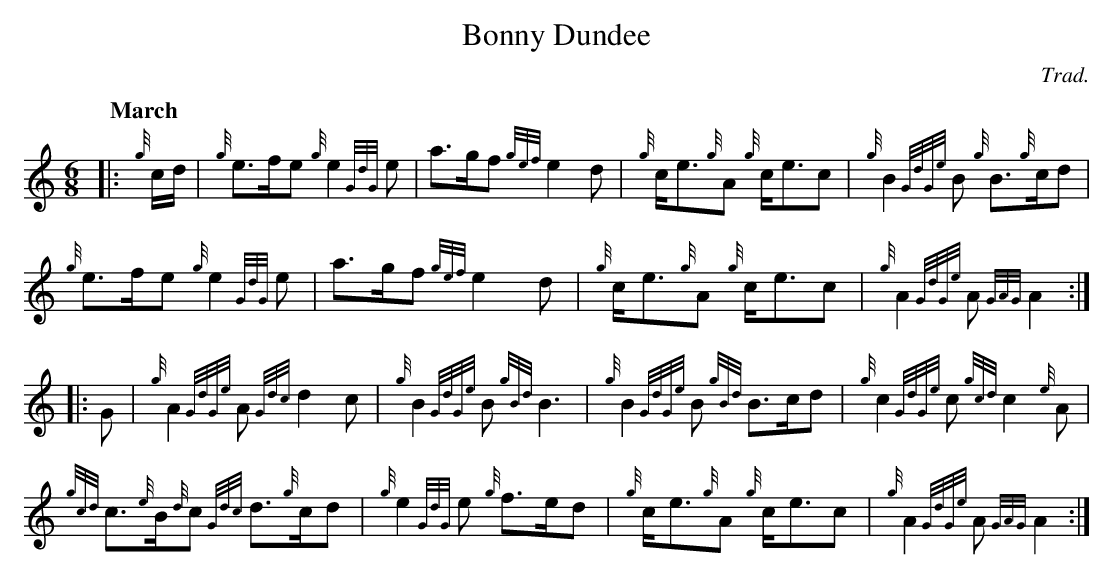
X:1
T:Bonny Dundee
C:Trad.
M:6/8
Q:"March"
K:HP
|:{g}c/2d/2|{g}e>fe1 {g}e2{GdG}e1|a>gf1 {gef}e2d1|{g}c<e{g}A1 {g}c<ec1|{g}B2{GdGe}B1 {g}B>{g}cd1|!
{g}e>fe1 {g}e2{GdG}e1|a>gf1 {gef}e2d1|{g}c<e{g}A1 {g}c<ec1|{g}A2{GdGe}A1 {GAG}A2:|!
|:G1|{g}A2{GdGe}A1 {Gdc}d2c1|{g}B2{GdGe}B1 {gBd}B3|{g}B2{GdGe}B1 {gBd}B>cd1|{g}c2{GdGe}c1 {gcd}c2{e}A1|!
{gcd}c>{e}B{d}c1 {Gdc}d>{g}cd1|{g}e2{GdG}e1 {g}f>ed1|{g}c<e{g}A1 {g}c<ec1|{g}A2{GdGe}A1 {GAG}A2:|
